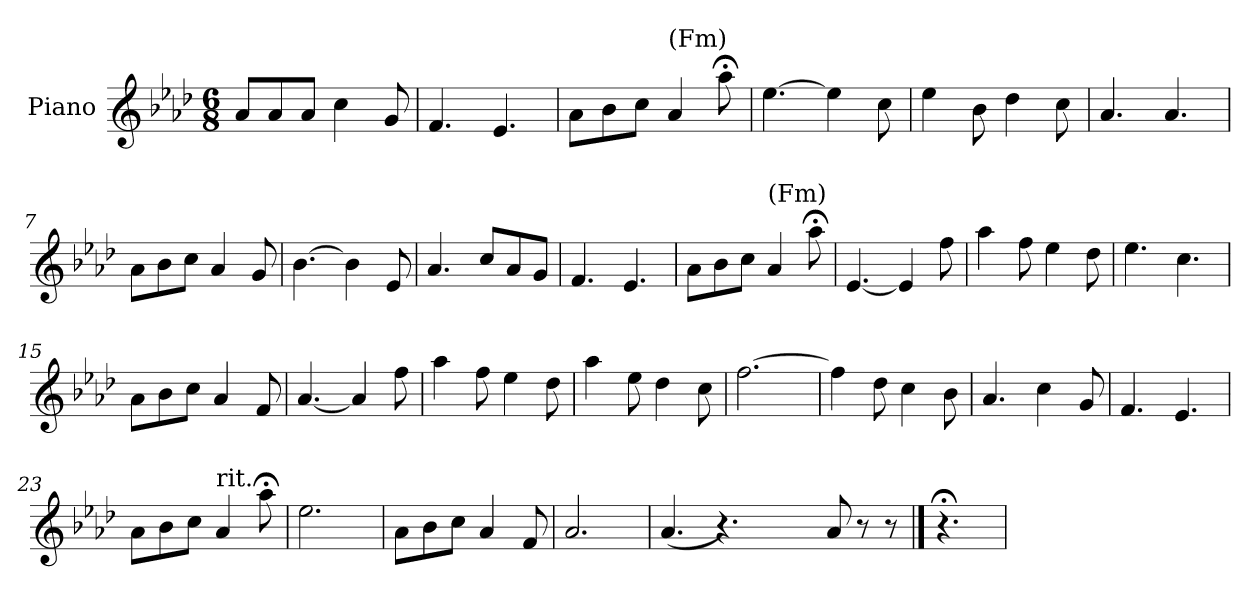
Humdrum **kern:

**kern
*part1
*staff1
*I"Piano
*I'Pno
*clefG2
*k[b-e-a-d-]
*A-:
*M6/8
=1
8a-/L
8a-/
8a-/J
4cc\
8g/
=2
4.f/
4.e-/
=3
8a-\L
8b-\
8cc\J
!LO:TX:a:t=(Fm)
4a-/
8aa-;<\
=4
[4.ee-\
4ee-\]
8cc\
=5
4ee-\
8b-\
4dd-\
8cc\
=6
4.a-/
4.a-/
=7
8a-\L
8b-\
8cc\J
4a-/
8g/
=8
[4.b-\
4b-\]
8e-/
=9
4.a-/
8cc/L
8a-/
8g/J
!!LO:LB:g=z
=10
4.f/
4.e-/
=11
8a-\L
8b-\
8cc\J
!LO:TX:a:t=(Fm)
4a-/
8aa-;<\
=12
[4.e-/
4e-/]
8ff\
=13
4aa-\
8ff\
4ee-\
8dd-\
=14
4.ee-\
4.cc\
=15
8a-\L
8b-\
8cc\J
4a-/
8f/
=16
[4.a-/
4a-/]
8ff\
=17
4aa-\
8ff\
4ee-\
8dd-\
=18
4aa-\
8ee-\
4dd-\
8cc\
=19
[2.ff\
!!LO:LB:g=z
=20
4ff\]
8dd-\
4cc\
8b-\
=21
4.a-/
4cc\
8g/
=22
4.f/
4.e-/
=23
8a-\L
8b-\
8cc\J
!LO:TX:a:t=rit.
4a-/
8aa-;<\
=24
2.ee-\
=25
8a-\L
8b-\
8cc\J
4a-/
8f/
=26
2.a-/
=27
(<4.a-/
4.r)
4.ryy
8a-/
8r
8r
==28
4.r;<
=
*-
